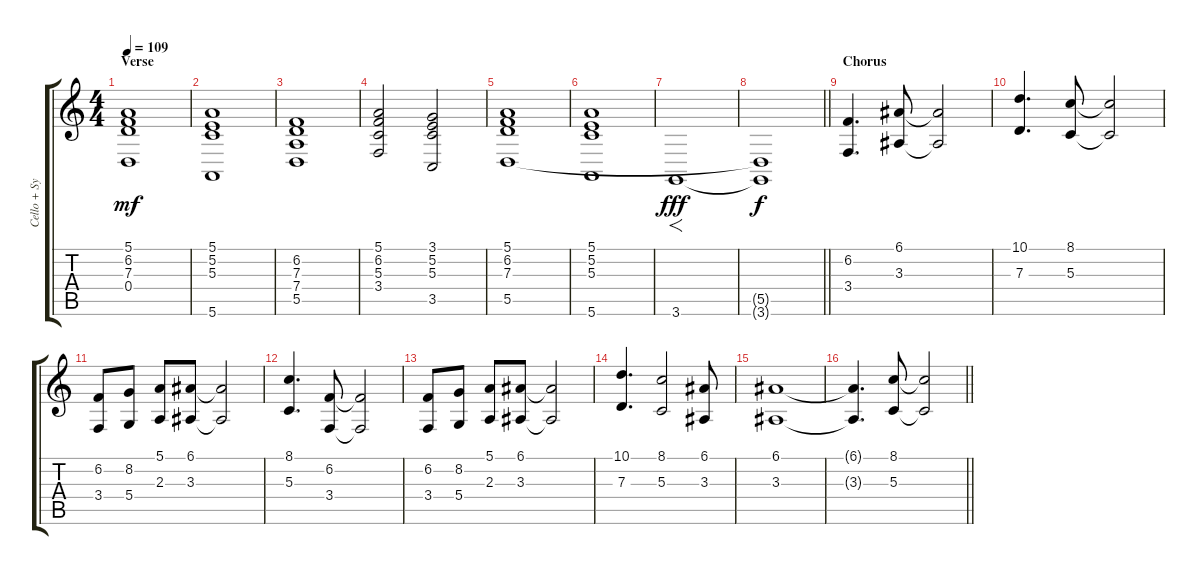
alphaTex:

\track ("Cello + Synth" "Cello + Sy") {instrument stringensemble1}
\staff {score tabs}
\tuning (E4 B3 G3 D3 A2 E2) {hide}
\ts (4 4)
\section ("" "Verse")
\tempo 109
\clef g2
\ks c
(5.1 6.2 7.3 0.4).1{dy mf} |
(5.1 5.2 5.3 5.6).1 |
(6.2 7.3 7.4 5.5).1 |
(5.1 6.2 5.3 3.4).2 (3.1 5.2 5.3 3.5).2 |
(5.1 6.2 7.3 5.5).1 |
(5.1 5.2 5.3 5.6).1 |
3.6.1{f dy fff instrument cello} |
\barLineRight lightlight
(5.5{t} 3.6{t}).1{dy f} |
\section ("" "Chorus")
(6.2 3.4).4{d instrument stringensemble1} (6.1 3.3).8 (6.1{t} 3.3{t}).2 |
(10.1 7.3).4{d} (8.1 5.3).8 (8.1{t} 5.3{t}).2 |
(6.2 3.4).8 (8.2 5.4).8 (5.1 2.3).8 (6.1 3.3).8 (6.1{t} 3.3{t}).2 |
(8.1 5.3).4{d} (6.2 3.4).8 (6.2{t} 3.4{t}).2 |
(6.2 3.4).8 (8.2 5.4).8 (5.1 2.3).8 (6.1 3.3).8 (6.1{t} 3.3{t}).2 |
(10.1 7.3).4{d} (8.1 5.3).2 (6.1 3.3).8 |
(6.1 3.3).1 |
\barLineRight lightlight
(6.1{t} 3.3{t}).4{d} (8.1 5.3).8 (8.1{t} 5.3{t}).2
